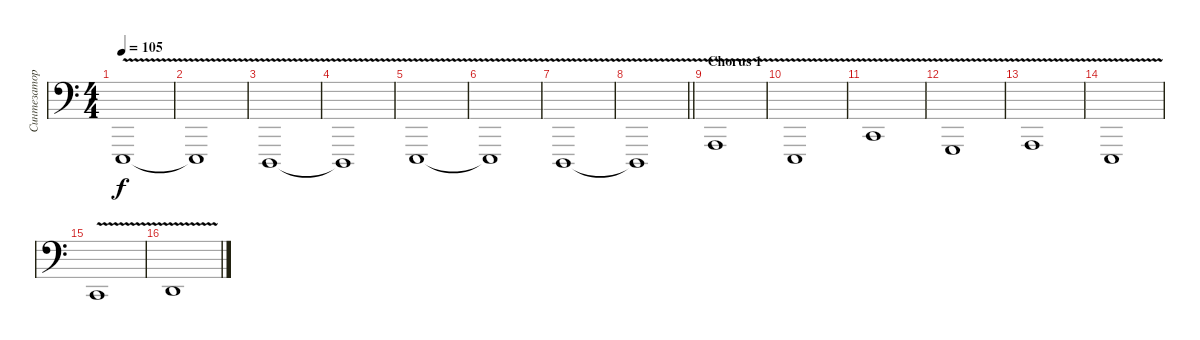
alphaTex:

\track ("Синтезатор" "Синтезатор") {instrument synthstrings2}
\staff {score}
\tuning (E3 B2 G2 D2 A1 D1) {hide}
\ts (4 4)
\tempo 105
\clef f4
\ks c
2.6{v}.1{dy f} |
2.6{t}.1 |
0.6{v}.1 |
0.6{t}.1 |
2.6{v}.1 |
2.6{t}.1 |
0.6{v}.1 |
\barLineRight lightlight
0.6{t}.1 |
\section ("" "Chorus 1")
7.6{v}.1 |
2.6{v}.1 |
10.6{v}.1 |
5.6{v}.1 |
7.6{v}.1 |
2.6{v}.1 |
10.6{v}.1 |
12.6{v}.1
